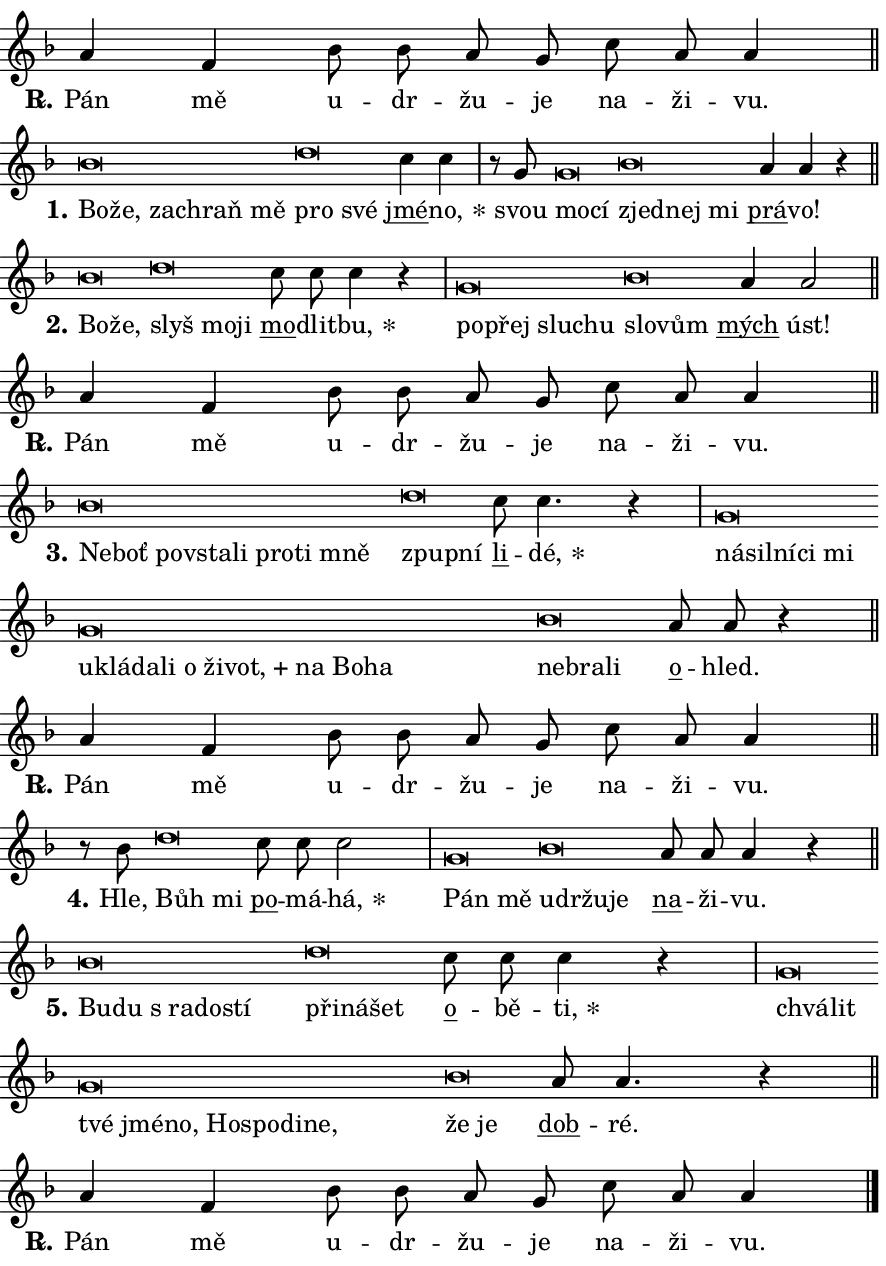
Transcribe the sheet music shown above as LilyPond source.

\version "2.24.0"
\header { tagline = "" }
\paper {
  indent = 0\cm
  top-margin = 0\cm
  right-margin = 0.13\cm % to fit lyric hyphens
  bottom-margin = 0\cm
  left-margin = 0\cm
  paper-width = 15\cm
  page-breaking = #ly:one-page-breaking
  system-system-spacing.basic-distance = #11
  score-system-spacing.basic-distance = #11
  ragged-last = ##f
}


%% Author: Thomas Morley
%% https://lists.gnu.org/archive/html/lilypond-user/2020-05/msg00002.html
#(define (line-position grob)
"Returns position of @var[grob} in current system:
   @code{'start}, if at first time-step
   @code{'end}, if at last time-step
   @code{'middle} otherwise
"
  (let* ((col (ly:item-get-column grob))
         (ln (ly:grob-object col 'left-neighbor))
         (rn (ly:grob-object col 'right-neighbor))
         (col-to-check-left (if (ly:grob? ln) ln col))
         (col-to-check-right (if (ly:grob? rn) rn col))
         (break-dir-left
           (and
             (ly:grob-property col-to-check-left 'non-musical #f)
             (ly:item-break-dir col-to-check-left)))
         (break-dir-right
           (and
             (ly:grob-property col-to-check-right 'non-musical #f)
             (ly:item-break-dir col-to-check-right))))
        (cond ((eqv? 1 break-dir-left) 'start)
              ((eqv? -1 break-dir-right) 'end)
              (else 'middle))))

#(define (tranparent-at-line-position vctor)
  (lambda (grob)
  "Relying on @code{line-position} select the relevant enry from @var{vctor}.
Used to determine transparency,"
    (case (line-position grob)
      ((end) (not (vector-ref vctor 0)))
      ((middle) (not (vector-ref vctor 1)))
      ((start) (not (vector-ref vctor 2))))))

noteHeadBreakVisibility =
#(define-music-function (break-visibility)(vector?)
"Makes @code{NoteHead}s transparent relying on @var{break-visibility}"
#{
  \override NoteHead.transparent =
    #(tranparent-at-line-position break-visibility)
#})

#(define delete-ledgers-for-transparent-note-heads
  (lambda (grob)
    "Reads whether a @code{NoteHead} is transparent.
If so this @code{NoteHead} is removed from @code{'note-heads} from
@var{grob}, which is supposed to be @code{LedgerLineSpanner}.
As a result ledgers are not printed for this @code{NoteHead}"
    (let* ((nhds-array (ly:grob-object grob 'note-heads))
           (nhds-list
             (if (ly:grob-array? nhds-array)
                 (ly:grob-array->list nhds-array)
                 '()))
           ;; Relies on the transparent-property being done before
           ;; Staff.LedgerLineSpanner.after-line-breaking is executed.
           ;; This is fragile ...
           (to-keep
             (remove
               (lambda (nhd)
                 (ly:grob-property nhd 'transparent #f))
               nhds-list)))
      ;; TODO find a better method to iterate over grob-arrays, similiar
      ;; to filter/remove etc for lists
      ;; For now rebuilt from scratch
      (set! (ly:grob-object grob 'note-heads)  '())
      (for-each
        (lambda (nhd)
          (ly:pointer-group-interface::add-grob grob 'note-heads nhd))
        to-keep))))

squashNotes = {
  \override NoteHead.X-extent = #'(-0.2 . 0.2)
  \override NoteHead.Y-extent = #'(-0.75 . 0)
  \override NoteHead.stencil =
    #(lambda (grob)
       (let ((pos (ly:grob-property grob 'staff-position)))
         (begin
           (if (< pos -7) (display "ERROR: Lower brevis then expected\n") (display ""))
           (if (<= pos -6) ly:text-interface::print ly:note-head::print))))
}
unSquashNotes = {
  \revert NoteHead.X-extent
  \revert NoteHead.Y-extent
  \revert NoteHead.stencil
}

hideNotes = \noteHeadBreakVisibility #begin-of-line-visible
unHideNotes = \noteHeadBreakVisibility #all-visible

% work-around for resetting accidentals
% https://lilypond.org/doc/v2.23/Documentation/notation/displaying-rhythms#unmetered-music
cadenzaMeasure = {
  \cadenzaOff
  \partial 1024 s1024
  \cadenzaOn
}

#(define-markup-command (accent layout props text) (markup?)
  "Underline accented syllable"
  (interpret-markup layout props
    #{\markup \override #'(offset . 4.3) \underline { #text }#}))

responsum = \markup \concat {
  "R" \hspace #-1.05 \path #0.1 #'((moveto 0 0.07) (lineto 0.9 0.8)) \hspace #0.05 "."
}

spaceSize = #0.6828661417322834 % exact space size for TeX Gyre Schola

\layout {
  \context {
    \Staff
    \remove "Time_signature_engraver"
    \override LedgerLineSpanner.after-line-breaking = #delete-ledgers-for-transparent-note-heads
  }
  \context {
    \Lyrics {
      \override LyricSpace.minimum-distance = \spaceSize
      \override LyricText.font-name = #"TeX Gyre Schola"
      \override LyricText.font-size = 1
      \override StanzaNumber.font-name = #"TeX Gyre Schola Bold"
      \override StanzaNumber.font-size = 1
    }
  }
  \context {
    \Score 
    \override NoteHead.text =
      #(lambda (grob) 
        (let ((pos (ly:grob-property grob 'staff-position)))
          #{\markup {
            \combine
              \halign #-0.55 \raise #(if (= pos -6) 0 0.5) \override #'(thickness . 2) \draw-line #'(3.2 . 0)
              \musicglyph "noteheads.sM1"
          }#}))
  }
}

% magnetic-lyrics.ily
%
%   written by
%     Jean Abou Samra <jean@abou-samra.fr>
%     Werner Lemberg <wl@gnu.org>
%
%   adapted by
%     Jiri Hon <jiri.hon@gmail.com>
%
% Version 2022-Apr-15

% https://www.mail-archive.com/lilypond-user@gnu.org/msg149350.html

#(define (Left_hyphen_pointer_engraver context)
   "Collect syllable-hyphen-syllable occurrences in lyrics and store
them in properties.  This engraver only looks to the left.  For
example, if the lyrics input is @code{foo -- bar}, it does the
following.

@itemize @bullet
@item
Set the @code{text} property of the @code{LyricHyphen} grob between
@q{foo} and @q{bar} to @code{foo}.

@item
Set the @code{left-hyphen} property of the @code{LyricText} grob with
text @q{foo} to the @code{LyricHyphen} grob between @q{foo} and
@q{bar}.
@end itemize

Use this auxiliary engraver in combination with the
@code{lyric-@/text::@/apply-@/magnetic-@/offset!} hook."
   (let ((hyphen #f)
         (text #f))
     (make-engraver
      (acknowledgers
       ((lyric-syllable-interface engraver grob source-engraver)
        (set! text grob)))
      (end-acknowledgers
       ((lyric-hyphen-interface engraver grob source-engraver)
        ;(when (not (grob::has-interface grob 'lyric-space-interface))
          (set! hyphen grob)));)
      ((stop-translation-timestep engraver)
       (when (and text hyphen)
         (ly:grob-set-object! text 'left-hyphen hyphen))
       (set! text #f)
       (set! hyphen #f)))))

#(define (lyric-text::apply-magnetic-offset! grob)
   "If the space between two syllables is less than the value in
property @code{LyricText@/.details@/.squash-threshold}, move the right
syllable to the left so that it gets concatenated with the left
syllable.

Use this function as a hook for
@code{LyricText@/.after-@/line-@/breaking} if the
@code{Left_@/hyphen_@/pointer_@/engraver} is active."
   (let ((hyphen (ly:grob-object grob 'left-hyphen #f)))
     (when hyphen
       (let ((left-text (ly:spanner-bound hyphen LEFT)))
         (when (grob::has-interface left-text 'lyric-syllable-interface)
           (let* ((common (ly:grob-common-refpoint grob left-text X))
                  (this-x-ext (ly:grob-extent grob common X))
                  (left-x-ext
                   (begin
                     ;; Trigger magnetism for left-text.
                     (ly:grob-property left-text 'after-line-breaking)
                     (ly:grob-extent left-text common X)))
                  ;; `delta` is the gap width between two syllables.
                  (delta (- (interval-start this-x-ext)
                            (interval-end left-x-ext)))
                  (details (ly:grob-property grob 'details))
                  (threshold (assoc-get 'squash-threshold details 0.2)))
             (when (< delta threshold)
               (let* (;; We have to manipulate the input text so that
                      ;; ligatures crossing syllable boundaries are not
                      ;; disabled.  For languages based on the Latin
                      ;; script this is essentially a beautification.
                      ;; However, for non-Western scripts it can be a
                      ;; necessity.
                      (lt (ly:grob-property left-text 'text))
                      (rt (ly:grob-property grob 'text))
                      (is-space (grob::has-interface hyphen 'lyric-space-interface))
                      (space (if is-space " " ""))
                      (extra-delta (if is-space spaceSize 0))
                      ;; Append new syllable.
                      (ltrt-space (if (and (string? lt) (string? rt))
                                (string-append lt space rt)
                                (make-concat-markup (list lt space rt))))
                      ;; Right-align `ltrt` to the right side.
                      (ltrt-space-markup (grob-interpret-markup
                               grob
                               (make-translate-markup
                                (cons (interval-length this-x-ext) 0)
                                (make-right-align-markup ltrt-space)))))
                 (begin
                   ;; Don't print `left-text`.
                   (ly:grob-set-property! left-text 'stencil #f)
                   ;; Set text and stencil (which holds all collected
                   ;; syllables so far) and shift it to the left.
                   (ly:grob-set-property! grob 'text ltrt-space)
                   (ly:grob-set-property! grob 'stencil ltrt-space-markup)
                   (ly:grob-translate-axis! grob (- (- delta extra-delta)) X))))))))))


#(define (lyric-hyphen::displace-bounds-first grob)
   ;; Make very sure this callback isn't triggered too early.
   (let ((left (ly:spanner-bound grob LEFT))
         (right (ly:spanner-bound grob RIGHT)))
     (ly:grob-property left 'after-line-breaking)
     (ly:grob-property right 'after-line-breaking)
     (ly:lyric-hyphen::print grob)))

squashThreshold = #0.4

\layout {
  \context {
    \Lyrics
    \consists #Left_hyphen_pointer_engraver
    \override LyricText.after-line-breaking =
      #lyric-text::apply-magnetic-offset!
    \override LyricHyphen.stencil = #lyric-hyphen::displace-bounds-first
    \override LyricText.details.squash-threshold = \squashThreshold
    \override LyricHyphen.minimum-distance = 0
    \override LyricHyphen.minimum-length = \squashThreshold
  }
}

squashText = \override LyricText.details.squash-threshold = 9999
unSquashText = \override LyricText.details.squash-threshold = \squashThreshold

leftText = \override LyricText.self-alignment-X = #LEFT
unLeftText = \revert LyricText.self-alignment-X

starOffset = #(lambda (grob) 
                (let ((x_offset (ly:self-alignment-interface::aligned-on-x-parent grob)))
                  (if (= x_offset 0) 0 (+ x_offset 1.2))))

star = #(define-music-function (syllable)(string?)
"Append star separator at the end of a syllable"
#{
  \once \override LyricText.X-offset = #starOffset
  \lyricmode { \markup {
    #syllable
    \override #'((font-name . "TeX Gyre Schola Bold")) \hspace #0.2 \lower #0.65 \larger "*"
  } }
#})

starAccent = #(define-music-function (syllable)(string?)
"Append star separator at the end of a syllable and make accent"
#{
  \once \override LyricText.X-offset = #starOffset
  \lyricmode { \markup {
    \accent #syllable
    \override #'((font-name . "TeX Gyre Schola Bold")) \hspace #0.2 \lower #0.65 \larger "*"
  } }
#})

breath = #(define-music-function (syllable)(string?)
"Append breathing indicator at the end of a syllable"
#{
  \lyricmode { \markup { #syllable "+" } }
#})

optionalBreath = #(define-music-function (syllable)(string?)
"Append optional breathing indicator at the end of a syllable"
#{
  \lyricmode { \markup { #syllable "(+)" } }
#})


\score {
    <<
        \new Voice = "melody" { \cadenzaOn \key f \major \relative { a'4 f bes8 bes a g c a a4 \cadenzaMeasure \bar "||" \break } }
        \new Lyrics \lyricsto "melody" { \lyricmode { \set stanza = \responsum
Pán mě u -- dr -- žu -- je na -- ži -- vu. } }
    >>
    \layout {}
}

\score {
    <<
        \new Voice = "melody" { \cadenzaOn \key f \major \relative { \squashNotes bes'\breve*1/16 \hideNotes \breve*1/16 \bar "" \breve*1/16 \bar "" \breve*1/16 \breve*1/16 \bar "" \unHideNotes \unSquashNotes \squashNotes d\breve*1/16 \hideNotes \breve*1/16 \bar "" \unHideNotes \unSquashNotes \bar "" c4 c \cadenzaMeasure \bar "|" r8 g \squashNotes g\breve*1/16 \hideNotes \breve*1/16 \bar "" \unHideNotes \unSquashNotes \squashNotes bes\breve*1/16 \hideNotes \breve*1/16 \breve*1/16 \bar "" \unHideNotes \unSquashNotes \bar "" a4 a r \cadenzaMeasure \bar "||" \break } }
        \new Lyrics \lyricsto "melody" { \lyricmode { \set stanza = "1."
\leftText Bo -- \squashText že, za -- chraň mě \unSquashText pro \squashText své \unLeftText \unSquashText \markup \accent jmé -- \star no, svou \leftText mo -- \squashText cí \unSquashText zjed -- \squashText nej mi \unLeftText \unSquashText \markup \accent prá -- vo! } }
    >>
    \layout {}
}

\score {
    <<
        \new Voice = "melody" { \cadenzaOn \key f \major \relative { \squashNotes bes'\breve*1/16 \hideNotes \breve*1/16 \bar "" \unHideNotes \unSquashNotes \squashNotes d\breve*1/16 \hideNotes \breve*1/16 \breve*1/16 \bar "" \unHideNotes \unSquashNotes \bar "" c8 c c4 r \cadenzaMeasure \bar "|" \squashNotes g\breve*1/16 \hideNotes \breve*1/16 \bar "" \breve*1/16 \breve*1/16 \bar "" \unHideNotes \unSquashNotes \squashNotes bes\breve*1/16 \hideNotes \breve*1/16 \bar "" \unHideNotes \unSquashNotes \bar "" a4 a2 \cadenzaMeasure \bar "||" \break } }
        \new Lyrics \lyricsto "melody" { \lyricmode { \set stanza = "2."
\leftText Bo -- \squashText že, \unSquashText slyš \squashText mo -- ji \unLeftText \unSquashText \markup \accent mo -- dlit -- \star bu, \leftText po -- \squashText přej slu -- chu \unSquashText slo -- \squashText vům \unLeftText \unSquashText \markup \accent mých úst! } }
    >>
    \layout {}
}

\score {
    <<
        \new Voice = "melody" { \cadenzaOn \key f \major \relative { a'4 f bes8 bes a g c a a4 \cadenzaMeasure \bar "||" \break } }
        \new Lyrics \lyricsto "melody" { \lyricmode { \set stanza = \responsum
Pán mě u -- dr -- žu -- je na -- ži -- vu. } }
    >>
    \layout {}
}

\score {
    <<
        \new Voice = "melody" { \cadenzaOn \key f \major \relative { \squashNotes bes'\breve*1/16 \hideNotes \breve*1/16 \bar "" \breve*1/16 \bar "" \breve*1/16 \bar "" \breve*1/16 \bar "" \breve*1/16 \bar "" \breve*1/16 \breve*1/16 \bar "" \unHideNotes \unSquashNotes \squashNotes d\breve*1/16 \hideNotes \breve*1/16 \bar "" \unHideNotes \unSquashNotes \bar "" c8 c4. r4 \cadenzaMeasure \bar "|" \squashNotes g\breve*1/16 \hideNotes \breve*1/16 \bar "" \breve*1/16 \bar "" \breve*1/16 \bar "" \breve*1/16 \bar "" \breve*1/16 \bar "" \breve*1/16 \bar "" \breve*1/16 \bar "" \breve*1/16 \bar "" \breve*1/16 \bar "" \breve*1/16 \bar "" \breve*1/16 \bar "" \breve*1/16 \bar "" \breve*1/16 \breve*1/16 \bar "" \unHideNotes \unSquashNotes \squashNotes bes\breve*1/16 \hideNotes \breve*1/16 \breve*1/16 \bar "" \unHideNotes \unSquashNotes \bar "" a8 a r4 \cadenzaMeasure \bar "||" \break } }
        \new Lyrics \lyricsto "melody" { \lyricmode { \set stanza = "3."
\leftText Ne -- \squashText boť po -- vsta -- li pro -- ti mně \unSquashText zpup -- \squashText ní \unLeftText \unSquashText \markup \accent li -- \star dé, \leftText ná -- \squashText sil -- ní -- ci mi u -- klá -- da -- li o ži -- \breath "vot," na Bo -- ha \unSquashText neb -- \squashText ra -- li \unLeftText \unSquashText \markup \accent o -- hled. } }
    >>
    \layout {}
}

\score {
    <<
        \new Voice = "melody" { \cadenzaOn \key f \major \relative { a'4 f bes8 bes a g c a a4 \cadenzaMeasure \bar "||" \break } }
        \new Lyrics \lyricsto "melody" { \lyricmode { \set stanza = \responsum
Pán mě u -- dr -- žu -- je na -- ži -- vu. } }
    >>
    \layout {}
}

\score {
    <<
        \new Voice = "melody" { \cadenzaOn \key f \major \relative { r8 bes'8 \squashNotes d\breve*1/16 \hideNotes \breve*1/16 \bar "" \unHideNotes \unSquashNotes \bar "" c8 c c2 \cadenzaMeasure \bar "|" \squashNotes g\breve*1/16 \hideNotes \breve*1/16 \bar "" \unHideNotes \unSquashNotes \squashNotes bes\breve*1/16 \hideNotes \breve*1/16 \bar "" \breve*1/16 \breve*1/16 \bar "" \unHideNotes \unSquashNotes \bar "" a8 a a4 r \cadenzaMeasure \bar "||" \break } }
        \new Lyrics \lyricsto "melody" { \lyricmode { \set stanza = "4."
Hle, \leftText Bůh \squashText mi \unLeftText \unSquashText \markup \accent po -- má -- \star há, \leftText Pán \squashText mě \unSquashText u -- \squashText dr -- žu -- je \unLeftText \unSquashText \markup \accent na -- ži -- vu. } }
    >>
    \layout {}
}

\score {
    <<
        \new Voice = "melody" { \cadenzaOn \key f \major \relative { \squashNotes bes'\breve*1/16 \hideNotes \breve*1/16 \bar "" \breve*1/16 \bar "" \breve*1/16 \breve*1/16 \bar "" \unHideNotes \unSquashNotes \squashNotes d\breve*1/16 \hideNotes \breve*1/16 \breve*1/16 \bar "" \unHideNotes \unSquashNotes \bar "" c8 c c4 r \cadenzaMeasure \bar "|" \squashNotes g\breve*1/16 \hideNotes \breve*1/16 \bar "" \breve*1/16 \bar "" \breve*1/16 \bar "" \breve*1/16 \bar "" \breve*1/16 \bar "" \breve*1/16 \bar "" \breve*1/16 \breve*1/16 \bar "" \unHideNotes \unSquashNotes \squashNotes bes\breve*1/16 \hideNotes \breve*1/16 \bar "" \unHideNotes \unSquashNotes \bar "" a8 a4. r4 \cadenzaMeasure \bar "||" \break } }
        \new Lyrics \lyricsto "melody" { \lyricmode { \set stanza = "5."
\leftText Bu -- \squashText du "s ra" -- do -- stí \unSquashText při -- \squashText ná -- šet \unLeftText \unSquashText \markup \accent o -- bě -- \star ti, \leftText chvá -- \squashText lit tvé jmé -- no, Ho -- spo -- di -- ne, \unSquashText že \squashText je \unLeftText \unSquashText \markup \accent dob -- ré. } }
    >>
    \layout {}
}

\score {
    <<
        \new Voice = "melody" { \cadenzaOn \key f \major \relative { a'4 f bes8 bes a g c a a4 \cadenzaMeasure \bar "||" \break } \bar "|." }
        \new Lyrics \lyricsto "melody" { \lyricmode { \set stanza = \responsum
Pán mě u -- dr -- žu -- je na -- ži -- vu. } }
    >>
    \layout {}
}
